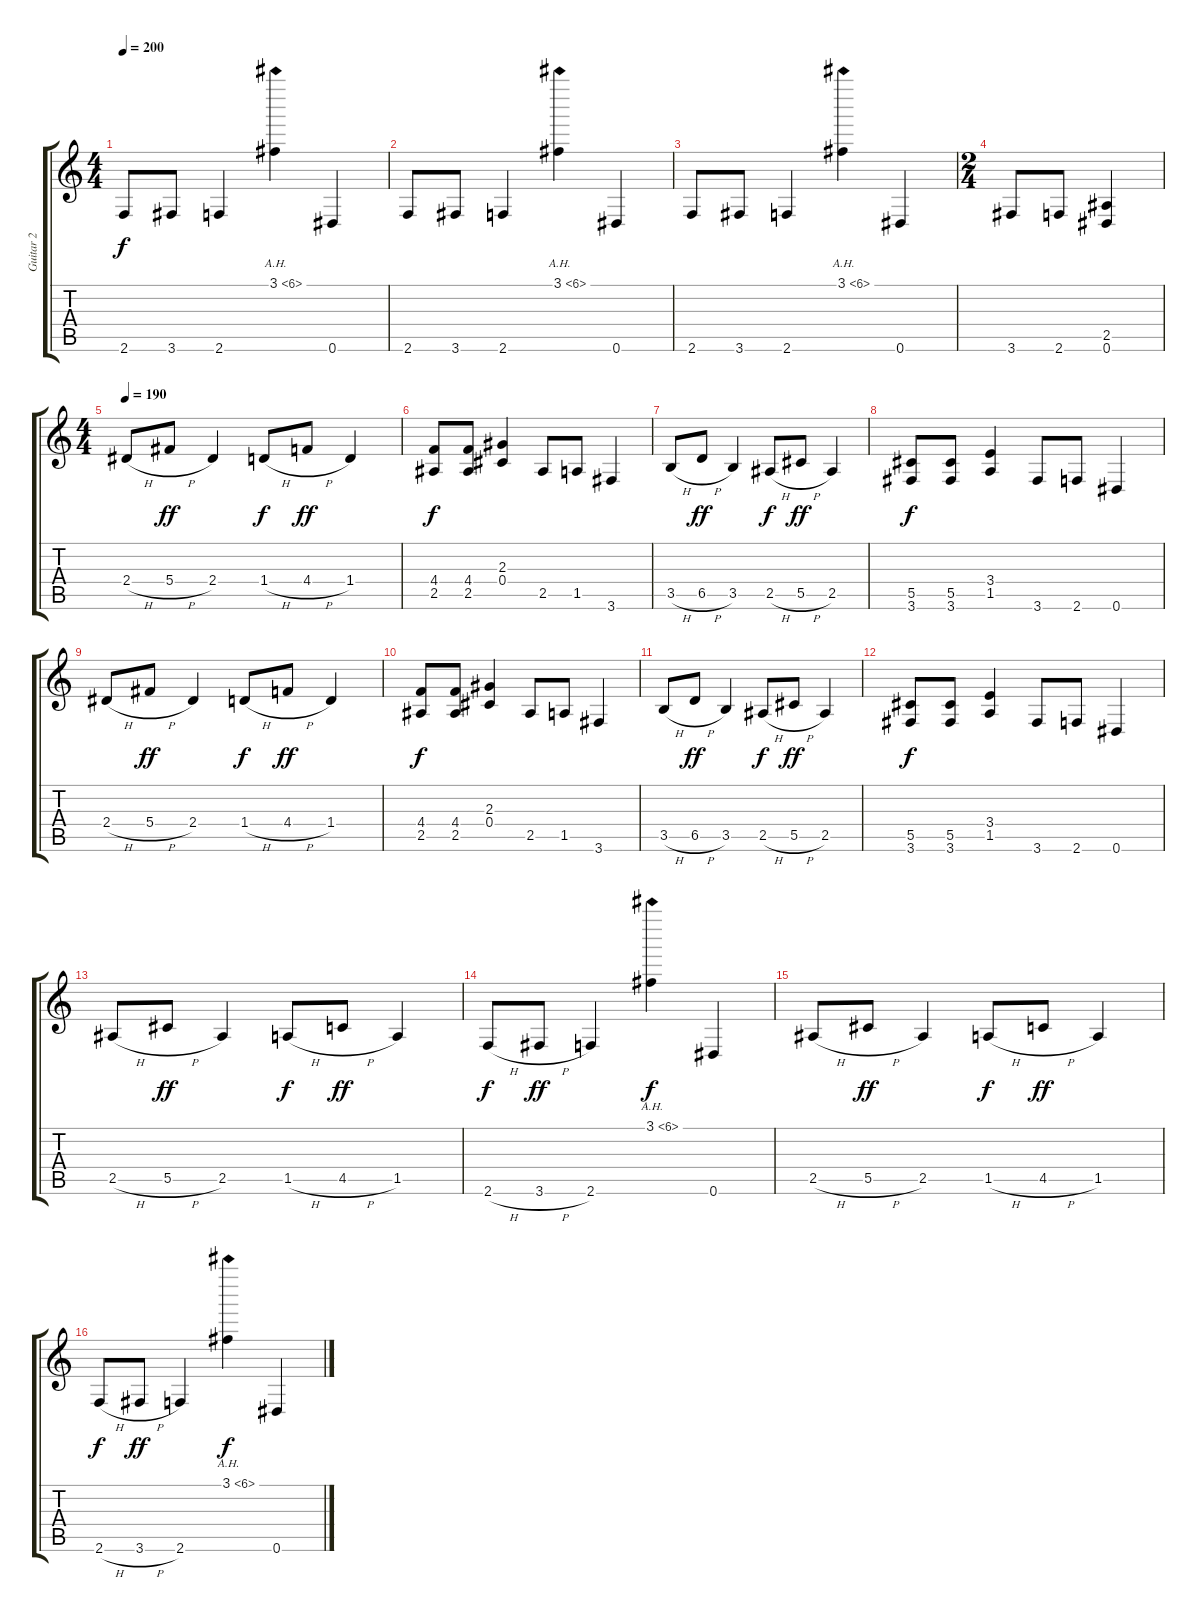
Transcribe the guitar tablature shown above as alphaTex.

\track ("Guitar 2" "Guitar 2") {instrument overdrivenguitar}
\staff {score tabs}
\tuning (Eb4 Bb3 Gb3 Db3 Ab2 Eb2) {hide}
\ts (4 4)
\tempo 200
\clef g2
\ks c
2.6.8{dy f} 3.6.8 2.6.4 3.1{ah 3}.4 0.6.4 |
2.6.8 3.6.8 2.6.4 3.1{ah 3}.4 0.6.4 |
2.6.8 3.6.8 2.6.4 3.1{ah 3}.4 0.6.4 |
\ts (2 4)
3.6.8 2.6.8 (2.5 0.6).4 |
\ts (4 4)
\tempo 190
2.4{h}.8 5.4{h}.8{dy ff} 2.4.4 1.4{h}.8{dy f} 4.4{h}.8{dy ff} 1.4.4 |
(4.4 2.5).8{dy f} (4.4 2.5).8 (2.3 0.4).4 2.5.8 1.5.8 3.6.4 |
3.5{h}.8 6.5{h}.8{dy ff} 3.5.4 2.5{h}.8{dy f} 5.5{h}.8{dy ff} 2.5.4 |
(5.5 3.6).8{dy f} (5.5 3.6).8 (3.4 1.5).4 3.6.8 2.6.8 0.6.4 |
2.4{h}.8 5.4{h}.8{dy ff} 2.4.4 1.4{h}.8{dy f} 4.4{h}.8{dy ff} 1.4.4 |
(4.4 2.5).8{dy f} (4.4 2.5).8 (2.3 0.4).4 2.5.8 1.5.8 3.6.4 |
3.5{h}.8 6.5{h}.8{dy ff} 3.5.4 2.5{h}.8{dy f} 5.5{h}.8{dy ff} 2.5.4 |
(5.5 3.6).8{dy f} (5.5 3.6).8 (3.4 1.5).4 3.6.8 2.6.8 0.6.4 |
2.5{h}.8 5.5{h}.8{dy ff} 2.5.4 1.5{h}.8{dy f} 4.5{h}.8{dy ff} 1.5.4 |
2.6{h}.8{dy f} 3.6{h}.8{dy ff} 2.6.4 3.1{ah 3}.4{dy f} 0.6.4 |
2.5{h}.8 5.5{h}.8{dy ff} 2.5.4 1.5{h}.8{dy f} 4.5{h}.8{dy ff} 1.5.4 |
2.6{h}.8{dy f} 3.6{h}.8{dy ff} 2.6.4 3.1{ah 3}.4{dy f} 0.6.4
